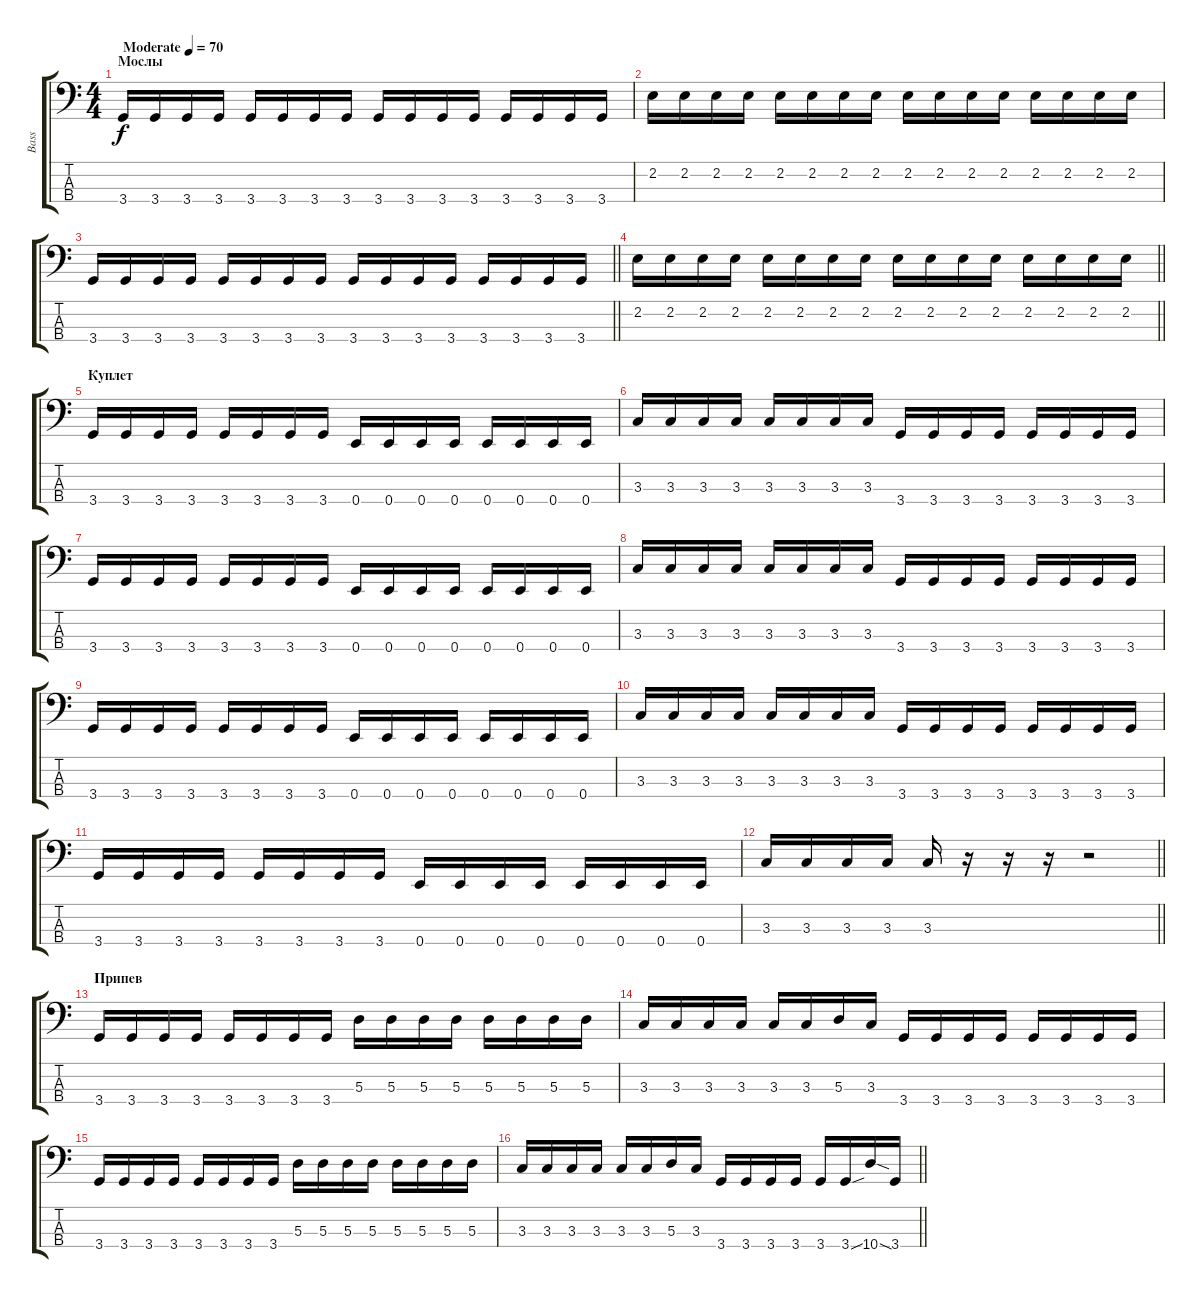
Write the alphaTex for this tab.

\track ("Bass" "Bass") {instrument electricbassfinger}
\staff {score tabs}
\tuning (G2 D2 A1 E1) {hide}
\ts (4 4)
\section ("" "Мослы")
\tempo (70 "Moderate")
\clef f4
\ks c
3.4.16{dy f instrument electricbassfinger} 3.4.16 3.4.16 3.4.16 3.4.16 3.4.16 3.4.16 3.4.16 3.4.16 3.4.16 3.4.16 3.4.16 3.4.16 3.4.16 3.4.16 3.4.16 |
2.2.16 2.2.16 2.2.16 2.2.16 2.2.16 2.2.16 2.2.16 2.2.16 2.2.16 2.2.16 2.2.16 2.2.16 2.2.16 2.2.16 2.2.16 2.2.16 |
\barLineRight lightlight
3.4.16 3.4.16 3.4.16 3.4.16 3.4.16 3.4.16 3.4.16 3.4.16 3.4.16 3.4.16 3.4.16 3.4.16 3.4.16 3.4.16 3.4.16 3.4.16 |
\barLineRight lightlight
2.2.16 2.2.16 2.2.16 2.2.16 2.2.16 2.2.16 2.2.16 2.2.16 2.2.16 2.2.16 2.2.16 2.2.16 2.2.16 2.2.16 2.2.16 2.2.16 |
\section ("" "Куплет")
3.4.16 3.4.16 3.4.16 3.4.16 3.4.16 3.4.16 3.4.16 3.4.16 0.4.16 0.4.16 0.4.16 0.4.16 0.4.16 0.4.16 0.4.16 0.4.16 |
3.3.16 3.3.16 3.3.16 3.3.16 3.3.16 3.3.16 3.3.16 3.3.16 3.4.16 3.4.16 3.4.16 3.4.16 3.4.16 3.4.16 3.4.16 3.4.16 |
3.4.16 3.4.16 3.4.16 3.4.16 3.4.16 3.4.16 3.4.16 3.4.16 0.4.16 0.4.16 0.4.16 0.4.16 0.4.16 0.4.16 0.4.16 0.4.16 |
3.3.16 3.3.16 3.3.16 3.3.16 3.3.16 3.3.16 3.3.16 3.3.16 3.4.16 3.4.16 3.4.16 3.4.16 3.4.16 3.4.16 3.4.16 3.4.16 |
3.4.16 3.4.16 3.4.16 3.4.16 3.4.16 3.4.16 3.4.16 3.4.16 0.4.16 0.4.16 0.4.16 0.4.16 0.4.16 0.4.16 0.4.16 0.4.16 |
3.3.16 3.3.16 3.3.16 3.3.16 3.3.16 3.3.16 3.3.16 3.3.16 3.4.16 3.4.16 3.4.16 3.4.16 3.4.16 3.4.16 3.4.16 3.4.16 |
3.4.16 3.4.16 3.4.16 3.4.16 3.4.16 3.4.16 3.4.16 3.4.16 0.4.16 0.4.16 0.4.16 0.4.16 0.4.16 0.4.16 0.4.16 0.4.16 |
\barLineRight lightlight
3.3.16 3.3.16 3.3.16 3.3.16 3.3.16 r.16 r.16 r.16 r.2 |
\section ("" "Припев")
3.4.16 3.4.16 3.4.16 3.4.16 3.4.16 3.4.16 3.4.16 3.4.16 5.3.16 5.3.16 5.3.16 5.3.16 5.3.16 5.3.16 5.3.16 5.3.16 |
3.3.16 3.3.16 3.3.16 3.3.16 3.3.16 3.3.16 5.3.16 3.3.16 3.4.16 3.4.16 3.4.16 3.4.16 3.4.16 3.4.16 3.4.16 3.4.16 |
3.4.16 3.4.16 3.4.16 3.4.16 3.4.16 3.4.16 3.4.16 3.4.16 5.3.16 5.3.16 5.3.16 5.3.16 5.3.16 5.3.16 5.3.16 5.3.16 |
\barLineRight lightlight
3.3.16 3.3.16 3.3.16 3.3.16 3.3.16 3.3.16 5.3.16 3.3.16 3.4.16 3.4.16 3.4.16 3.4.16 3.4.16 3.4{sou}.16 10.4{sod}.16 3.4.16
